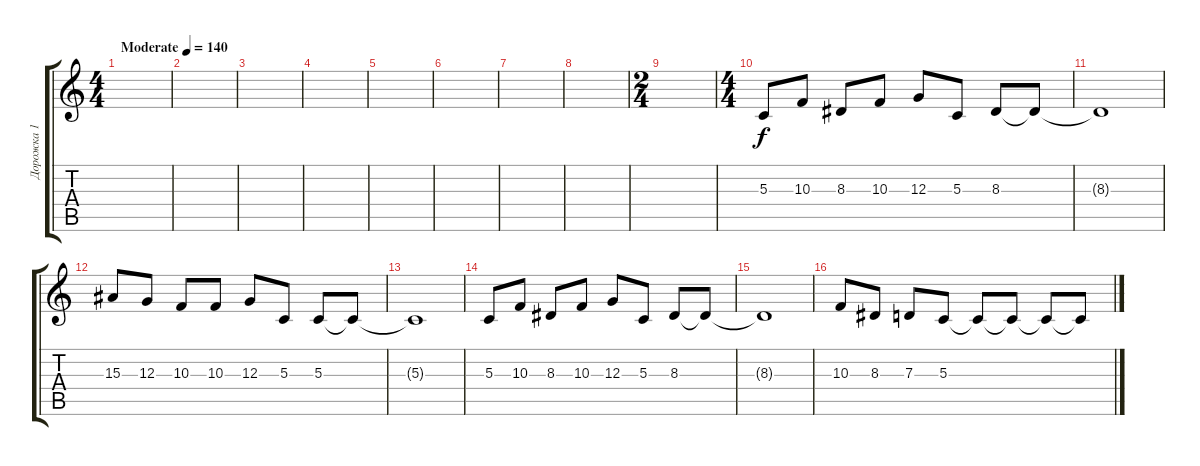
\track ("Дорожка 1" "Дорожка 1") {instrument electricgrandpiano}
\staff {score tabs}
\tuning (E4 B3 G3 D3 A2 E2) {hide}
\ts (4 4)
\tempo (140 "Moderate")
\clef g2
\ks c
|
|
|
|
|
|
|
|
\ts (2 4)
|
\ts (4 4)
5.3.8 10.3.8 8.3.8 10.3.8 12.3.8 5.3.8 8.3.8 8.3{t}.8 |
8.3{t}.1 |
15.3.8 12.3.8 10.3.8 10.3.8 12.3.8 5.3.8 5.3.8 5.3{t}.8 |
5.3{t}.1 |
5.3.8 10.3.8 8.3.8 10.3.8 12.3.8 5.3.8 8.3.8 8.3{t}.8 |
8.3{t}.1 |
10.3.8 8.3.8 7.3.8 5.3.8 5.3{t}.8 5.3{t}.8 5.3{t}.8 5.3{t}.8
